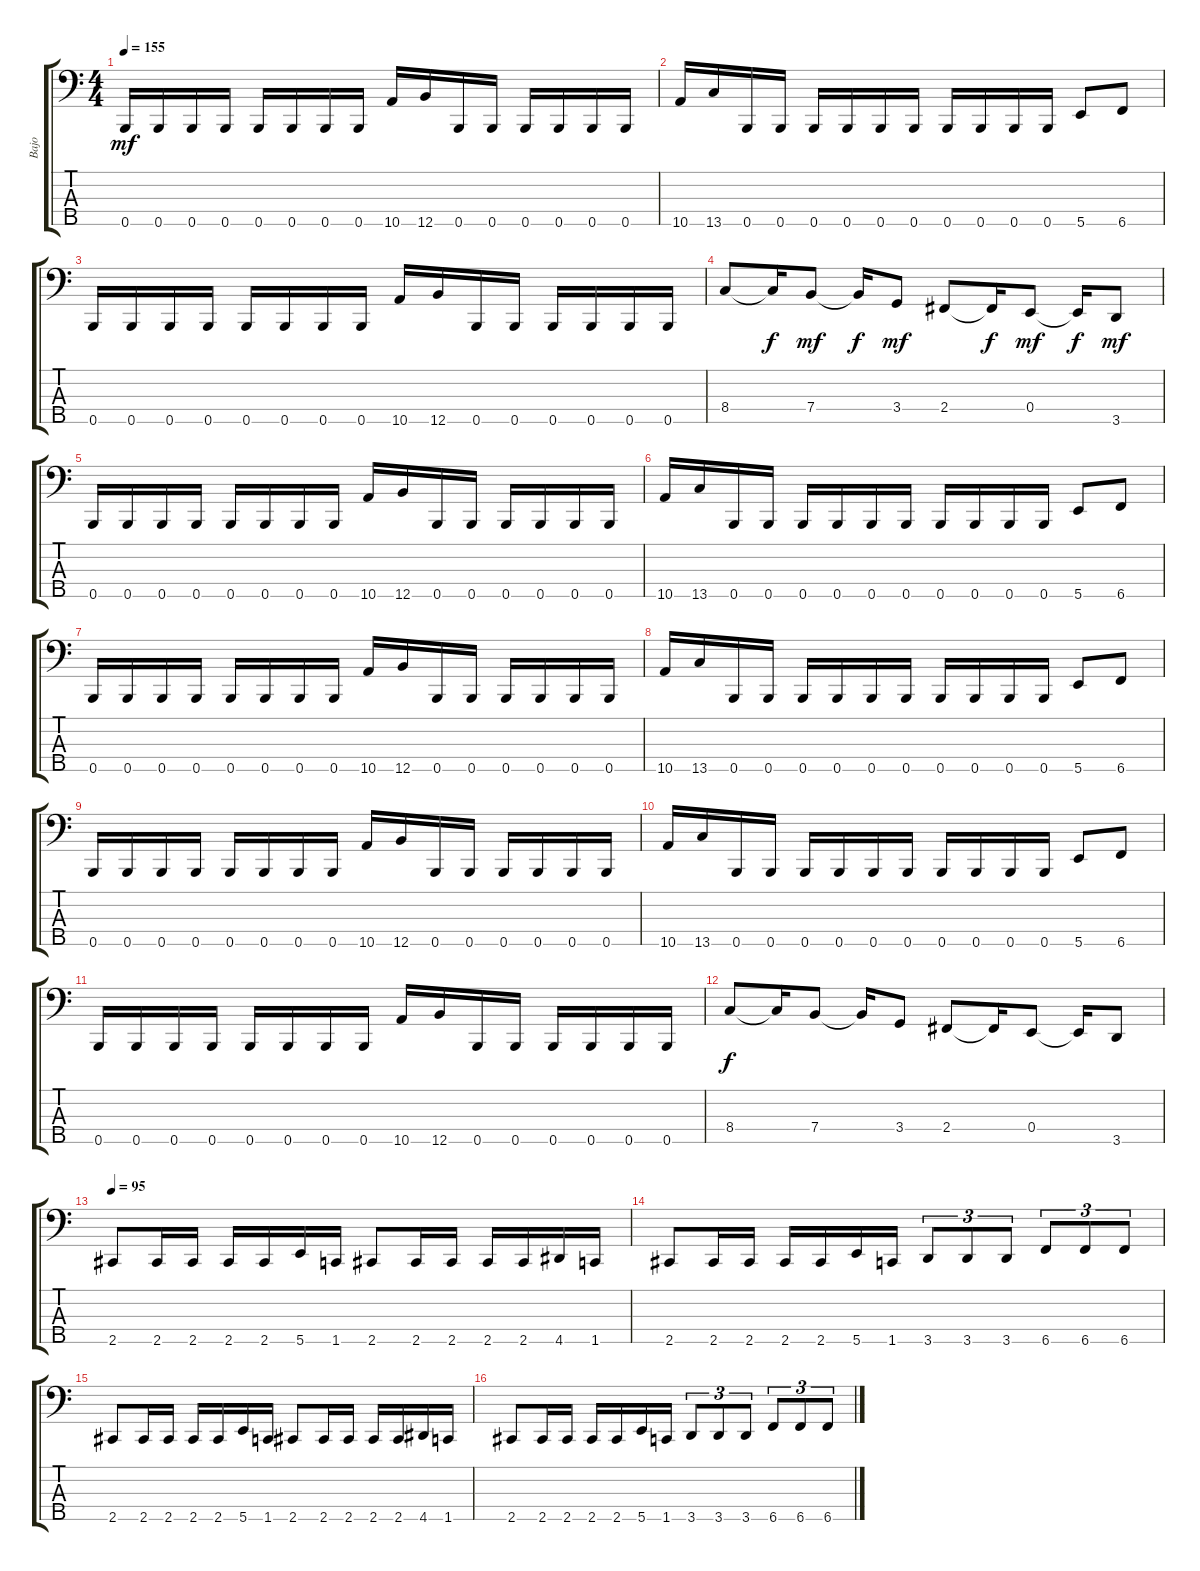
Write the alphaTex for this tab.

\track ("Bajo" "Bajo") {instrument electricbasspick}
\staff {score tabs}
\tuning (G2 D2 A1 E1 B0) {hide}
\ts (4 4)
\tempo 155
\clef f4
\ks c
0.5.16{dy mf} 0.5.16 0.5.16 0.5.16 0.5.16 0.5.16 0.5.16 0.5.16 10.5.16 12.5.16 0.5.16 0.5.16 0.5.16 0.5.16 0.5.16 0.5.16 |
10.5.16 13.5.16 0.5.16 0.5.16 0.5.16 0.5.16 0.5.16 0.5.16 0.5.16 0.5.16 0.5.16 0.5.16 5.5.8 6.5.8 |
0.5.16 0.5.16 0.5.16 0.5.16 0.5.16 0.5.16 0.5.16 0.5.16 10.5.16 12.5.16 0.5.16 0.5.16 0.5.16 0.5.16 0.5.16 0.5.16 |
8.4.8 8.4{t}.16{dy f} 7.4.8{dy mf} 7.4{t}.16{dy f} 3.4.8{dy mf} 2.4.8 2.4{t}.16{dy f} 0.4.8{dy mf} 0.4{t}.16{dy f} 3.5.8{dy mf} |
0.5.16 0.5.16 0.5.16 0.5.16 0.5.16 0.5.16 0.5.16 0.5.16 10.5.16 12.5.16 0.5.16 0.5.16 0.5.16 0.5.16 0.5.16 0.5.16 |
10.5.16 13.5.16 0.5.16 0.5.16 0.5.16 0.5.16 0.5.16 0.5.16 0.5.16 0.5.16 0.5.16 0.5.16 5.5.8 6.5.8 |
0.5.16 0.5.16 0.5.16 0.5.16 0.5.16 0.5.16 0.5.16 0.5.16 10.5.16 12.5.16 0.5.16 0.5.16 0.5.16 0.5.16 0.5.16 0.5.16 |
10.5.16 13.5.16 0.5.16 0.5.16 0.5.16 0.5.16 0.5.16 0.5.16 0.5.16 0.5.16 0.5.16 0.5.16 5.5.8 6.5.8 |
0.5.16 0.5.16 0.5.16 0.5.16 0.5.16 0.5.16 0.5.16 0.5.16 10.5.16 12.5.16 0.5.16 0.5.16 0.5.16 0.5.16 0.5.16 0.5.16 |
10.5.16 13.5.16 0.5.16 0.5.16 0.5.16 0.5.16 0.5.16 0.5.16 0.5.16 0.5.16 0.5.16 0.5.16 5.5.8 6.5.8 |
0.5.16 0.5.16 0.5.16 0.5.16 0.5.16 0.5.16 0.5.16 0.5.16 10.5.16 12.5.16 0.5.16 0.5.16 0.5.16 0.5.16 0.5.16 0.5.16 |
8.4.8{dy f} 8.4{t}.16 7.4.8 7.4{t}.16 3.4.8 2.4.8 2.4{t}.16 0.4.8 0.4{t}.16 3.5.8 |
\tempo 95
2.5.8 2.5.16 2.5.16 2.5.16 2.5.16 5.5.16 1.5.16 2.5.8 2.5.16 2.5.16 2.5.16 2.5.16 4.5.16 1.5.16 |
2.5.8 2.5.16 2.5.16 2.5.16 2.5.16 5.5.16 1.5.16 3.5.8{tu (3 2)} 3.5.8{tu (3 2)} 3.5.8{tu (3 2)} 6.5.8{tu (3 2)} 6.5.8{tu (3 2)} 6.5.8{tu (3 2)} |
2.5.8 2.5.16 2.5.16 2.5.16 2.5.16 5.5.16 1.5.16 2.5.8 2.5.16 2.5.16 2.5.16 2.5.16 4.5.16 1.5.16 |
2.5.8 2.5.16 2.5.16 2.5.16 2.5.16 5.5.16 1.5.16 3.5.8{tu (3 2)} 3.5.8{tu (3 2)} 3.5.8{tu (3 2)} 6.5.8{tu (3 2)} 6.5.8{tu (3 2)} 6.5.8{tu (3 2)}
